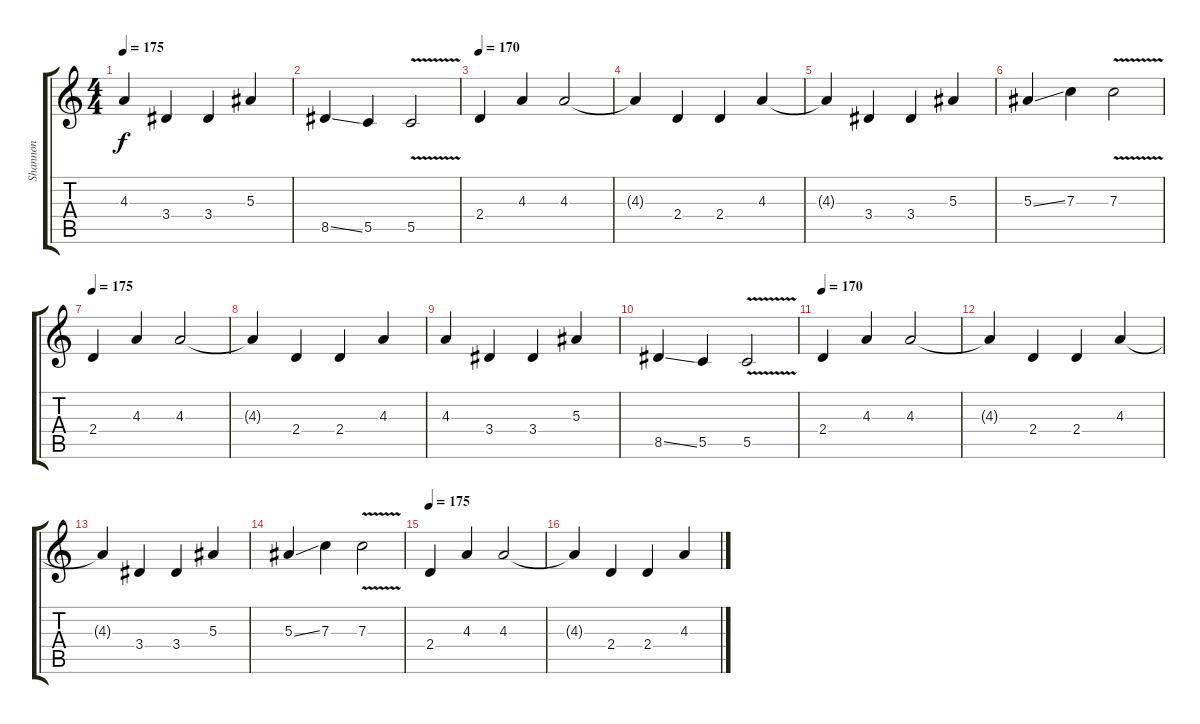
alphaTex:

\track ("Shannon" "Shannon") {instrument distortionguitar}
\staff {score tabs}
\tuning (D4 A3 F3 C3 G2 D2) {hide}
\ts (4 4)
\tempo 175
\clef g2
\ks c
4.3.4{dy f} 3.4.4 3.4.4 5.3.4 |
8.5{ss}.4 5.5.4 5.5{v}.2 |
\tempo 170
2.4.4 4.3.4 4.3.2 |
4.3{t}.4 2.4.4 2.4.4 4.3.4 |
4.3{t}.4 3.4.4 3.4.4 5.3.4 |
5.3{ss}.4 7.3.4 7.3{v}.2 |
\tempo 175
2.4.4 4.3.4 4.3.2 |
4.3{t}.4 2.4.4 2.4.4 4.3.4 |
4.3.4 3.4.4 3.4.4 5.3.4 |
8.5{ss}.4 5.5.4 5.5{v}.2 |
\tempo 170
2.4.4 4.3.4 4.3.2 |
4.3{t}.4 2.4.4 2.4.4 4.3.4 |
4.3{t}.4 3.4.4 3.4.4 5.3.4 |
5.3{ss}.4 7.3.4 7.3{v}.2 |
\tempo 175
2.4.4 4.3.4 4.3.2 |
4.3{t}.4 2.4.4 2.4.4 4.3.4
